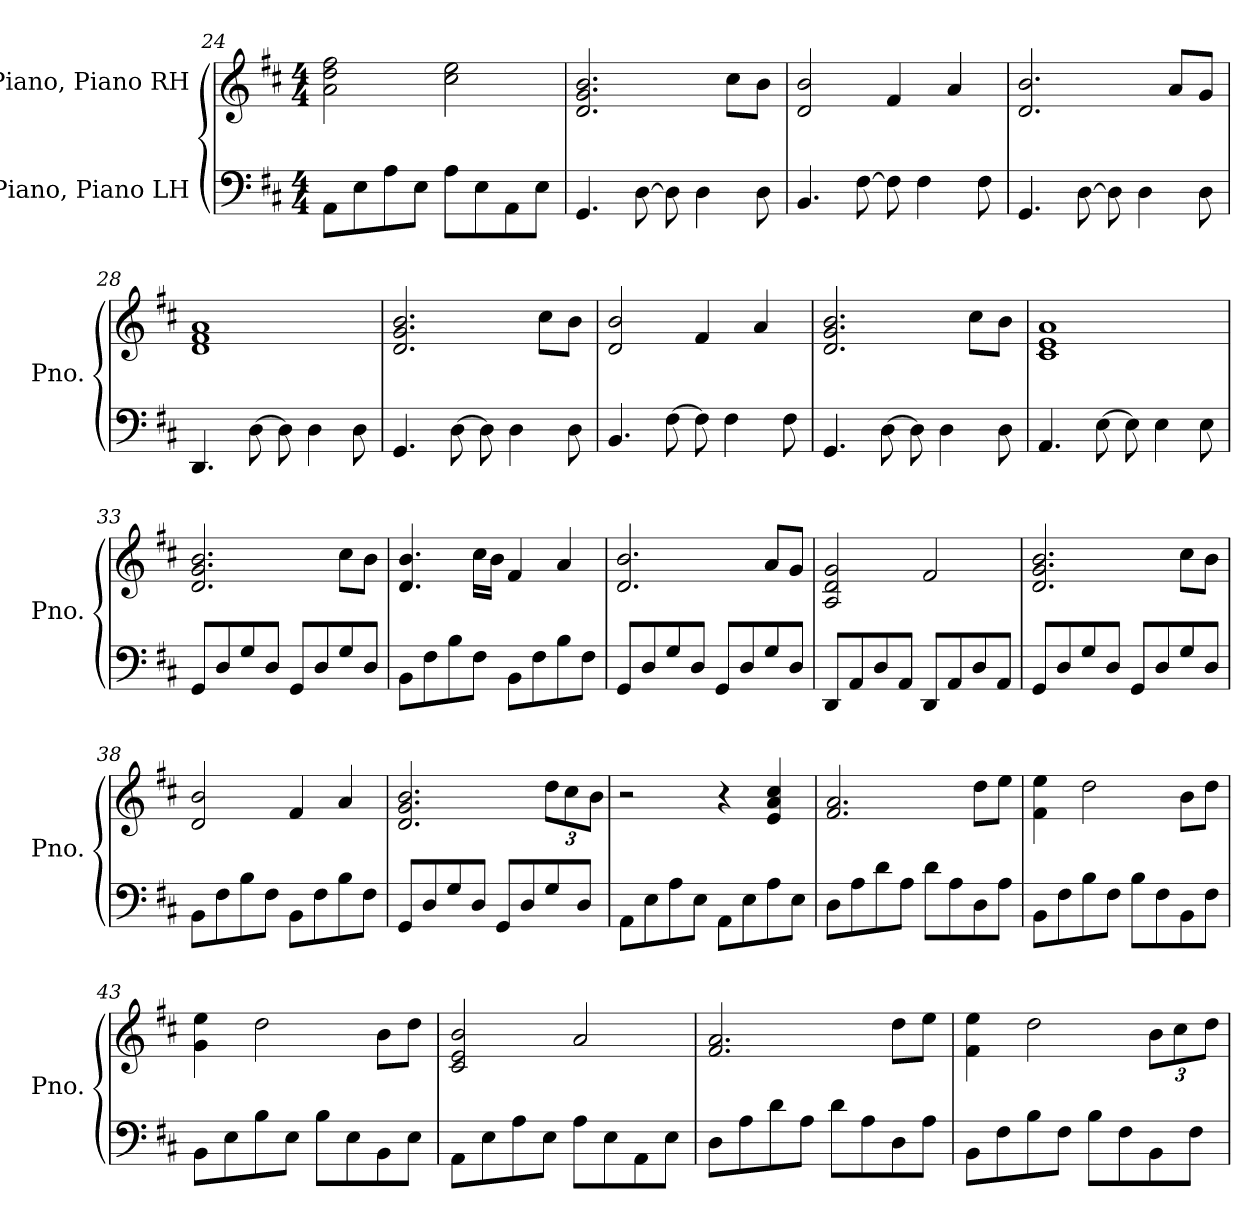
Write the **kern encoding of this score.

**kern	**kern
*part2	*part1
*staff2	*staff1
*I"Piano, Piano LH	*I"Piano, Piano RH
*I'Pno.	*I'Pno.
*clefF4	*clefG2
*k[f#c#]	*k[f#c#]
*M4/4	*M4/4
=24	=24
8AA\L	2a\ 2dd\ 2ff#\
8E\	.
8A\	.
8E\J	.
8A\L	2cc#\ 2ee\
8E\	.
8AA\	.
8E\J	.
=25	=25
4.GG/	2.d/ 2.g/ 2.b/
[8D\	.
8D\]	.
4D\	.
.	8cc#\L
8D\	8b\J
!!LO:PB:g=z
=26	=26
4.BB/	2d/ 2b/
[8F#\	.
8F#\]	4f#/
4F#\	.
.	4a/
8F#\	.
=27	=27
4.GG/	2.d/ 2.b/
[8D\	.
8D\]	.
4D\	.
.	8a/L
8D\	8g/J
=28	=28
4.DD/	1d 1f# 1a
[8D\	.
8D\]	.
4D\	.
8D\	.
=29	=29
4.GG/	2.d/ 2.g/ 2.b/
[8D\	.
8D\]	.
4D\	.
.	8cc#\L
8D\	8b\J
=30	=30
4.BB/	2d/ 2b/
[8F#\	.
8F#\]	4f#/
4F#\	.
.	4a/
8F#\	.
=31	=31
4.GG/	2.d/ 2.g/ 2.b/
[8D\	.
8D\]	.
4D\	.
.	8cc#\L
8D\	8b\J
!!LO:LB:g=z
=32	=32
4.AA/	1c# 1e 1a
[8E\	.
8E\]	.
4E\	.
8E\	.
=33	=33
8GG/L	2.d/ 2.g/ 2.b/
8D/	.
8G/	.
8D/J	.
8GG/L	.
8D/	.
8G/	8cc#\L
8D/J	8b\J
=34	=34
8BB\L	4.d/ 4.b/
8F#\	.
8B\	.
8F#\J	16cc#\LL
.	16b\JJ
8BB\L	4f#/
8F#\	.
8B\	4a/
8F#\J	.
=35	=35
8GG/L	2.d/ 2.b/
8D/	.
8G/	.
8D/J	.
8GG/L	.
8D/	.
8G/	8a/L
8D/J	8g/J
=36	=36
8DD/L	2A/ 2d/ 2g/
8AA/	.
8D/	.
8AA/J	.
8DD/L	2f#/
8AA/	.
8D/	.
8AA/J	.
!!LO:LB:g=z
=37	=37
8GG/L	2.d/ 2.g/ 2.b/
8D/	.
8G/	.
8D/J	.
8GG/L	.
8D/	.
8G/	8cc#\L
8D/J	8b\J
=38	=38
8BB\L	2d/ 2b/
8F#\	.
8B\	.
8F#\J	.
8BB\L	4f#/
8F#\	.
8B\	4a/
8F#\J	.
=39	=39
8GG/L	2.d/ 2.g/ 2.b/
8D/	.
8G/	.
8D/J	.
8GG/L	.
8D/	.
*	*Xbrackettup
8G/	12dd\L
.	12cc#\
8D/J	.
.	12b\J
=40	=40
8AA\L	2r
8E\	.
8A\	.
8E\J	.
8AA\L	4r
8E\	.
8A\	4e/ 4a/ 4cc#/
8E\J	.
=41	=41
8D\L	2.f#/ 2.a/
8A\	.
8d\	.
8A\J	.
8d\L	.
8A\	.
8D\	8dd\L
8A\J	8ee\J
!!LO:LB:g=z
=42	=42
8BB\L	4f#\ 4ee\
8F#\	.
8B\	2dd\
8F#\J	.
8B\L	.
8F#\	.
8BB\	8b\L
8F#\J	8dd\J
=43	=43
8BB\L	4g\ 4ee\
8E\	.
8B\	2dd\
8E\J	.
8B\L	.
8E\	.
8BB\	8b\L
8E\J	8dd\J
=44	=44
8AA\L	2c#/ 2e/ 2b/
8E\	.
8A\	.
8E\J	.
8A\L	2a/
8E\	.
8AA\	.
8E\J	.
=45	=45
8D\L	2.f#/ 2.a/
8A\	.
8d\	.
8A\J	.
8d\L	.
8A\	.
8D\	8dd\L
8A\J	8ee\J
=46	=46
8BB\L	4f#\ 4ee\
8F#\	.
8B\	2dd\
8F#\J	.
8B\L	.
8F#\	.
8BB\	12b\L
.	12cc#\
8F#\J	.
.	12dd\J
=	=
*-	*-
